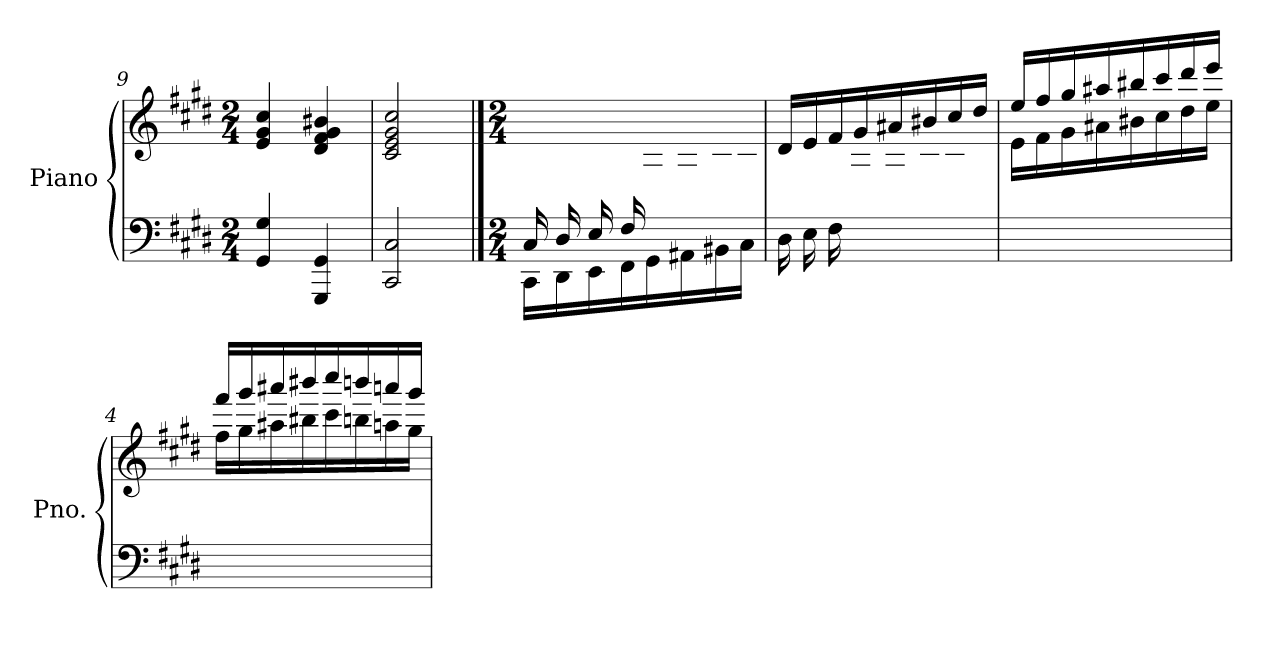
**kern	**kern
*part1	*part1
*staff2	*staff1
*I"Piano	*
*I'Pno.	*
*clefF4	*clefG2
*k[f#c#g#d#]	*k[f#c#g#d#]
*M2/4	*M2/4
=9	=9
4GG#/ 4G#/	4e/ 4g#/ 4cc#/
4GGG#/ 4GG#/	4d#/ 4f#/ 4g#/ 4b#X/
=10	=10
2CC#/ 2C#/	2c#/ 2e/ 2g#/ 2cc#/
!!LO:LB:g=z
==1	==1
*M2/4	*M2/4
*^	*
16C#/LL	16CC#\LL	4ryy
16D#/	16DD#\	.
16E/	16EE\	.
16F#/	16FF#\	.
4ryy	16GG#\	16G#/
.	16AA#X\	16A#X/
.	16BB#X\	16B#X/
.	16C#\JJ	16c#/JJ
*v	*v	*
=2	=2
*	*^
16D#\LL	16d#/LL	8.ryy
16E\	16e/	.
16F#\	16f#/	.
4ryy	16g#/	16G#\
.	16a#X/	16A#X\
.	16b#X/	16B#X\
.	16cc#/	16c#\
16ryy	16dd#/JJ	16d#\JJ
=3	=3	=3
2ryy	16ee/LL	16e\LL
.	16ff#/	16f#\
.	16gg#/	16g#\
.	16aa#X/	16a#X\
.	16bb#X/	16b#X\
.	16ccc#/	16cc#\
.	16ddd#/	16dd#\
.	16eee/JJ	16ee\JJ
=4	=4	=4
2ryy	16fff#/LL	16ff#\LL
.	16ggg#/	16gg#\
.	16aaa#X/	16aa#X\
.	16bbb#X/	16bb#X\
.	16cccc#/	16ccc#\
.	16bbbn/	16bbn\
.	16aaan/	16aan\
.	16ggg#/JJ	16gg#\JJ
*	*v	*v
=	=
*-	*-
